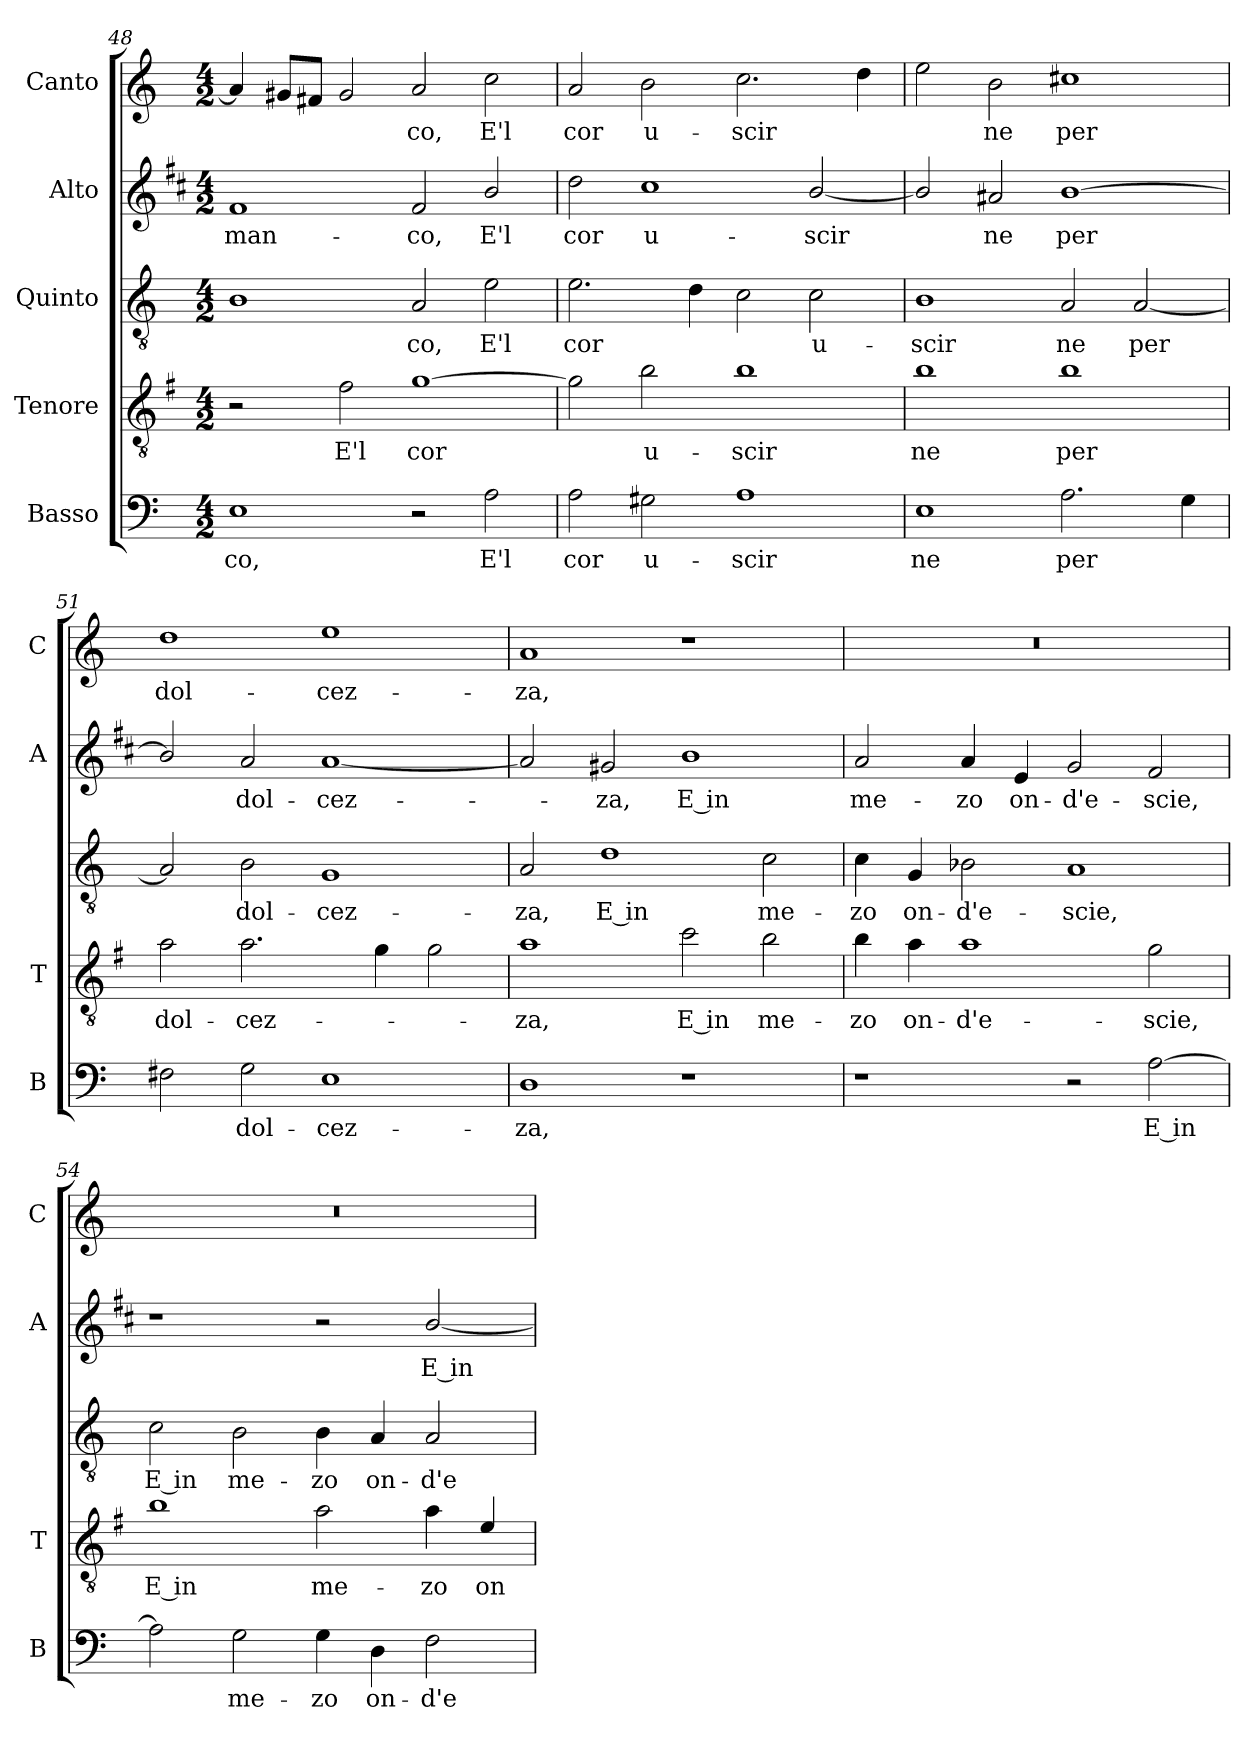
**kern	**text	**kern	**text	**kern	**text	**kern	**text	**kern	**text
*part5	*part5	*part4	*part4	*part3	*part3	*part2	*part2	*part1	*part1
*staff5	*staff5	*staff4	*staff4	*staff3	*staff3	*staff2	*staff2	*staff1	*staff1
*I"Basso	*	*I"Tenore	*	*I"Quinto	*	*I"Alto	*	*I"Canto	*
*I'B	*	*I'T	*	*	*	*I'A	*	*I'C	*
*clefF4	*	*clefGv2	*	*clefGv2	*	*clefG2	*	*clefG2	*
*	*	*ITrd4c7	*	*	*	*ITrd1c2	*	*	*
*k[]	*	*k[]	*	*k[]	*	*k[]	*	*k[]	*
*C:	*	*C:	*	*C:	*	*C:	*	*C:	*
*M4/2	*	*M4/2	*	*M4/2	*	*M4/2	*	*M4/2	*
=48	=48	=48	=48	=48	=48	=48	=48	=48	=48
!	!LO:LY:b	!	!	!	!	!	!LO:LY:b	!	!
1E	-co,	2r	.	1B	.	1e	man-	4a/]	.
.	.	.	.	.	.	.	.	8g#X/L	.
.	.	.	.	.	.	.	.	8f#X/J	.
!	!	!	!LO:LY:b	!	!	!	!	!	!
.	.	2B\	E'l	.	.	.	.	2g#/	.
!	!	!	!LO:LY:b	!	!LO:LY:b	!	!LO:LY:b	!	!LO:LY:b
2r	.	[1c	cor	2A/	-co,	2e/	-co,	2a/	-co,
!	!LO:LY:b	!	!	!	!LO:LY:b	!	!LO:LY:b	!	!LO:LY:b
2A\	E'l	.	.	2e\	E'l	2a/	E'l	2cc\	E'l
=49	=49	=49	=49	=49	=49	=49	=49	=49	=49
!	!LO:LY:b	!	!	!	!LO:LY:b	!	!LO:LY:b	!	!LO:LY:b
2A\	cor	2c\]	.	2.e\	cor	2cc\	cor	2a/	cor
!	!LO:LY:b	!	!LO:LY:b	!	!	!	!LO:LY:b	!	!LO:LY:b
2G#X\	u-	2e\	u-	.	.	1b	u-	2b\	u-
.	.	.	.	4d\	.	.	.	.	.
!	!LO:LY:b	!	!LO:LY:b	!	!	!	!	!	!LO:LY:b
1A	-scir	1e	-scir	2c\	.	.	.	2.cc\	-scir
!	!	!	!	!	!LO:LY:b	!	!LO:LY:b	!	!
.	.	.	.	2c\	u-	[2a/	-scir	.	.
.	.	.	.	.	.	.	.	4dd\	.
!!LO:LB:g=z
=50	=50	=50	=50	=50	=50	=50	=50	=50	=50
!	!LO:LY:b	!	!LO:LY:b	!	!LO:LY:b	!	!	!	!
1E	ne	1e	ne	1B	-scir	2a/]	.	2ee\	.
!	!	!	!	!	!	!	!LO:LY:b	!	!LO:LY:b
.	.	.	.	.	.	2g#X/	ne	2b\	ne
!	!LO:LY:b	!	!LO:LY:b	!	!LO:LY:b	!	!LO:LY:b	!	!LO:LY:b
2.A\	per	1e	per	2A/	ne	[1a	per	1cc#X	per
!	!	!	!	!	!LO:LY:b	!	!	!	!
.	.	.	.	[2A/	per	.	.	.	.
4G\	.	.	.	.	.	.	.	.	.
=51	=51	=51	=51	=51	=51	=51	=51	=51	=51
!	!	!	!LO:LY:b	!	!	!	!	!	!LO:LY:b
2F#X\	.	2d\	dol-	2A/]	.	2a/]	.	1dd	dol-
!	!LO:LY:b	!	!LO:LY:b	!	!LO:LY:b	!	!LO:LY:b	!	!
2G\	dol-	2.d\	-cez-	2B\	dol-	2g/	dol-	.	.
!	!LO:LY:b	!	!	!	!LO:LY:b	!	!LO:LY:b	!	!LO:LY:b
1E	-cez-	.	.	1G	-cez-	[1g	-cez-	1ee	-cez-
.	.	4c\	.	.	.	.	.	.	.
.	.	2c\	.	.	.	.	.	.	.
=52	=52	=52	=52	=52	=52	=52	=52	=52	=52
!	!LO:LY:b	!	!LO:LY:b	!	!LO:LY:b	!	!	!	!LO:LY:b
1D	-za,	1d	-za,	2A/	-za,	2g/]	.	1a	-za,
!	!	!	!	!	!LO:LY:b	!	!LO:LY:b	!	!
.	.	.	.	1d	E in	2f#X/	-za,	.	.
!	!	!	!LO:LY:b	!	!	!	!LO:LY:b	!	!
1r	.	2f\	E in	.	.	1a	E in	1r	.
!	!	!	!LO:LY:b	!	!LO:LY:b	!	!	!	!
.	.	2e\	me-	2c\	me-	.	.	.	.
=53	=53	=53	=53	=53	=53	=53	=53	=53	=53
!	!	!	!LO:LY:b	!	!LO:LY:b	!	!LO:LY:b	!	!
1r	.	4e\	-zo	4c\	-zo	2g/	me-	0r	.
!	!	!	!LO:LY:b	!	!LO:LY:b	!	!	!	!
.	.	4d\	on-	4G/	on-	.	.	.	.
!	!	!	!LO:LY:b	!	!LO:LY:b	!	!LO:LY:b	!	!
.	.	1d	-d'e-	2B-X\	-d'e-	4g/	-zo	.	.
!	!	!	!	!	!	!	!LO:LY:b	!	!
.	.	.	.	.	.	4d/	on-	.	.
!	!	!	!	!	!LO:LY:b	!	!LO:LY:b	!	!
2r	.	.	.	1A	-scie,	2f/	-d'e-	.	.
!	!LO:LY:b	!	!LO:LY:b	!	!	!	!LO:LY:b	!	!
[2A\	E in	2c\	-scie,	.	.	2e/	-scie,	.	.
!!LO:LB:g=z
=54	=54	=54	=54	=54	=54	=54	=54	=54	=54
!	!	!	!LO:LY:b	!	!LO:LY:b	!	!	!	!
2A\]	.	1e	E in	2c\	E in	1r	.	0r	.
!	!LO:LY:b	!	!	!	!LO:LY:b	!	!	!	!
2G\	me-	.	.	2B\	me-	.	.	.	.
!	!LO:LY:b	!	!LO:LY:b	!	!LO:LY:b	!	!	!	!
4G\	-zo	2d\	me-	4B\	-zo	2r	.	.	.
!	!LO:LY:b	!	!	!	!LO:LY:b	!	!	!	!
4D\	on-	.	.	4A/	on-	.	.	.	.
!	!LO:LY:b	!	!LO:LY:b	!	!LO:LY:b	!	!LO:LY:b	!	!
2F\	-d'e-	4d\	-zo	2A/	-d'e-	[2a/	E in	.	.
!	!	!	!LO:LY:b	!	!	!	!	!	!
.	.	4A/	on-	.	.	.	.	.	.
=	=	=	=	=	=	=	=	=	=
*-	*-	*-	*-	*-	*-	*-	*-	*-	*-
